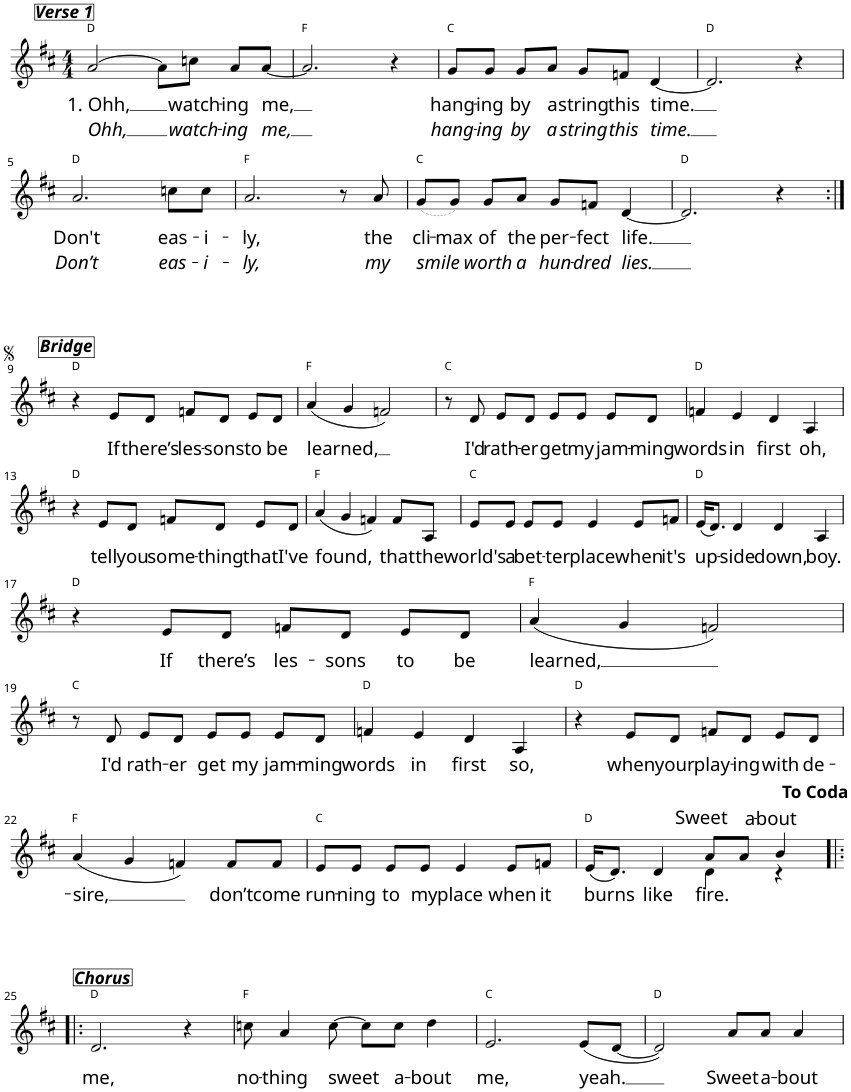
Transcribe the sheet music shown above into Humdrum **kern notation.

**kern	**text	**text	**harte
*part1	*part1	*part1	*part1
*staff1	*staff1	*staff1	*
*I"Piano	*	*	*
*I'Pno	*	*	*
*clefG2	*	*	*
*k[f#c#]	*	*	*
*M4/4	*	*	*
=1	=1	=1	=1
!LO:TX:a:Bi:t=Verse 1	!	!	!
!	!LO:LY:b	!LO:LY:b	!
[2a/	1. Ohh,	Ohh,	D:maj
8a\L]	.	.	.
!	!LO:LY:b	!LO:LY:b	!
8ccn\J	watch-	watch-	.
!	!LO:LY:b	!LO:LY:b	!
8a/L	-ing	-ing	.
!	!LO:LY:b	!LO:LY:b	!
[8a/J	me,	me,	.
=2	=2	=2	=2
2.a/]	.	.	F:maj
4r	.	.	.
=3	=3	=3	=3
!	!LO:LY:b	!LO:LY:b	!
8g/L	hang-	hang-	C:maj
!	!LO:LY:b	!LO:LY:b	!
8g/J	-ing	-ing	.
!	!LO:LY:b	!LO:LY:b	!
8g/L	by	-by	.
!	!LO:LY:b	!LO:LY:b	!
8a/J	a	a	.
!	!LO:LY:b	!LO:LY:b	!
8g/L	string	string	.
!	!LO:LY:b	!LO:LY:b	!
8fn/J	this	this	.
!	!LO:LY:b	!LO:LY:b	!
[4d/	time.	-time.	.
=4	=4	=4	=4
2.d/]	.	.	D:maj
4r	.	.	.
!!LO:LB:g=z
=5	=5	=5	=5
!	!LO:LY:b	!LO:LY:b	!
2.a/	Don't	Don’t	D:maj
!	!LO:LY:b	!LO:LY:b	!
8ccn\L	eas-	eas-	.
!	!LO:LY:b	!LO:LY:b	!
8cc\J	-i-	-i-	.
=6	=6	=6	=6
!	!LO:LY:b	!LO:LY:b	!
2.a/	-ly,	-ly,	F:maj
8r	.	.	.
!	!LO:LY:b	!LO:LY:b	!
8a/	the	my	.
=7	=7	=7	=7
!	!LO:LY:b	!LO:LY:b	!
(8g/L	cli-	smile	C:maj
!	!LO:LY:b	!	!
8g/J)	-max	.	.
!	!LO:LY:b	!LO:LY:b	!
8g/L	of	worth	.
!	!LO:LY:b	!LO:LY:b	!
8a/J	the	a	.
!	!LO:LY:b	!LO:LY:b	!
8g/L	per-	hun-	.
!	!LO:LY:b	!LO:LY:b	!
8fn/J	-fect	-dred	.
!	!LO:LY:b	!LO:LY:b	!
[4d/	life.	lies.	.
=8	=8	=8	=8
2.d/]	.	.	D:maj
4r	.	.	.
!!LO:LB:g=z
=9:|!	=9:|!	=9:|!	=9:|!
!LO:TX:a:Bi:t=Bridge	!	!	!
4r	.	.	D:maj
!	!LO:LY:b	!	!
8e/L	If	.	.
!	!LO:LY:b	!	!
8d/J	there’s	.	.
!	!LO:LY:b	!	!
8fn/L	les-	.	.
!	!LO:LY:b	!	!
8d/J	-sons	.	.
!	!LO:LY:b	!	!
8e/L	to	.	.
!	!LO:LY:b	!	!
8d/J	be	.	.
=10	=10	=10	=10
!	!LO:LY:b	!	!
(4a/	learned,	.	F:maj
4g/	.	.	.
2fn/)	.	.	.
=11	=11	=11	=11
8r	.	.	C:maj
!	!LO:LY:b	!	!
8d/	I'd	.	.
!	!LO:LY:b	!	!
8e/L	rath-	.	.
!	!LO:LY:b	!	!
8d/J	-er	.	.
!	!LO:LY:b	!	!
8e/L	get	.	.
!	!LO:LY:b	!	!
8e/J	my	.	.
!	!LO:LY:b	!	!
8e/L	jam-	.	.
!	!LO:LY:b	!	!
8d/J	-ming	.	.
=12	=12	=12	=12
!	!LO:LY:b	!	!
4fn/	-words	.	D:maj
!	!LO:LY:b	!	!
4e/	in	.	.
!	!LO:LY:b	!	!
4d/	first	.	.
!	!LO:LY:b	!	!
4A/	oh,	.	.
!!LO:LB:g=z
=13	=13	=13	=13
4r	.	.	D:maj
!	!LO:LY:b	!	!
8e/L	tell	.	.
!	!LO:LY:b	!	!
8d/J	you	.	.
!	!LO:LY:b	!	!
8fn/L	some-	.	.
!	!LO:LY:b	!	!
8d/J	-thing	.	.
!	!LO:LY:b	!	!
8e/L	-that	.	.
!	!LO:LY:b	!	!
8d/J	I've	.	.
=14	=14	=14	=14
!	!LO:LY:b	!	!
(4a/	found,	.	F:maj
4g/	.	.	.
4fn/)	.	.	.
!	!LO:LY:b	!	!
8f/L	that	.	.
!	!LO:LY:b	!	!
8A/J	the	.	.
=15	=15	=15	=15
!	!LO:LY:b	!	!
8e/L	world's	.	C:maj
!	!LO:LY:b	!	!
8e/J	a	.	.
!	!LO:LY:b	!	!
8e/L	bet-	.	.
!	!LO:LY:b	!	!
8e/J	-ter	.	.
!	!LO:LY:b	!	!
4e/	place	.	.
!	!LO:LY:b	!	!
8e/L	when	.	.
!	!LO:LY:b	!	!
8fn/J	it's	.	.
=16	=16	=16	=16
!	!LO:LY:b	!	!
(16e/KL	up-	.	D:maj
8.d/J)	.	.	.
!	!LO:LY:b	!	!
4d/	-side	.	.
!	!LO:LY:b	!	!
4d/	down,	.	.
!	!LO:LY:b	!	!
4A/	boy.	.	.
!!LO:LB:g=z
=17	=17	=17	=17
4r	.	.	D:maj
!	!LO:LY:b	!	!
8e/L	If	.	.
!	!LO:LY:b	!	!
8d/J	there’s	.	.
!	!LO:LY:b	!	!
8fn/L	les-	.	.
!	!LO:LY:b	!	!
8d/J	-sons	.	.
!	!LO:LY:b	!	!
8e/L	to	.	.
!	!LO:LY:b	!	!
8d/J	be	.	.
=18	=18	=18	=18
!	!LO:LY:b	!	!
(4a/	learned,	.	F:maj
4g/	.	.	.
2fn/)	.	.	.
!!LO:LB:g=z
=19	=19	=19	=19
8r	.	.	C:maj
!	!LO:LY:b	!	!
8d/	I'd	.	.
!	!LO:LY:b	!	!
8e/L	rath-	.	.
!	!LO:LY:b	!	!
8d/J	-er	.	.
!	!LO:LY:b	!	!
8e/L	get	.	.
!	!LO:LY:b	!	!
8e/J	my	.	.
!	!LO:LY:b	!	!
8e/L	jam-	.	.
!	!LO:LY:b	!	!
8d/J	-ming	.	.
=20	=20	=20	=20
!	!LO:LY:b	!	!
4fn/	-words	.	D:maj
!	!LO:LY:b	!	!
4e/	in	.	.
!	!LO:LY:b	!	!
4d/	first	.	.
!	!LO:LY:b	!	!
4A/	so,	.	.
=21	=21	=21	=21
4r	.	.	D:maj
!	!LO:LY:b	!	!
8e/L	when	.	.
!	!LO:LY:b	!	!
8d/J	your	.	.
!	!LO:LY:b	!	!
8fn/L	play-	.	.
!	!LO:LY:b	!	!
8d/J	-ing	.	.
!	!LO:LY:b	!	!
8e/L	with	.	.
!	!LO:LY:b	!	!
8d/J	de-	.	.
!!LO:LB:g=z
=22	=22	=22	=22
!	!LO:LY:b	!	!
(4a/	-sire,	.	F:maj
4g/	.	.	.
4fn/)	.	.	.
!	!LO:LY:b	!	!
8f/L	don’t	.	.
!	!LO:LY:b	!	!
8f/J	come	.	.
=23	=23	=23	=23
!	!LO:LY:b	!	!
8e/L	run-	.	C:maj
!	!LO:LY:b	!	!
8e/J	-ning	.	.
!	!LO:LY:b	!	!
8e/L	-to	.	.
!	!LO:LY:b	!	!
8e/J	my	.	.
!	!LO:LY:b	!	!
4e/	place	.	.
!	!LO:LY:b	!	!
8e/L	when	.	.
!	!LO:LY:b	!	!
8fn/J	it	.	.
=24	=24	=24	=24
!	!LO:LY:b	!	!
*^	*	*	*
(16e/KL	2ryy	burns	.	D:maj
8.d/J)	.	.	.	.
!	!	!LO:LY:b	!	!
4d/	.	like	.	.
!	!	!LO:LY:a	!	!
!	!	!LO:LY:b	!	!
8a/L	4d\	fire.	.	.
!	!	!LO:LY:a	!	!
8a/J	.	a-	.	.
!	!	!LO:LY:a	!	!
4b/	4r	-bout	.	.
!!LO:LB:g=z	!!
=25!|:	=25!|:	=25!|:	=25!|:	=25!|:
!LO:TX:a:Bi:t=Chorus	!	!	!	!
!	!	!LO:LY:b	!	!
*v	*v	*	*	*
2.d/	me,	.	D:maj
4r	.	.	.
=26	=26	=26	=26
!	!LO:LY:b	!	!
8ccn\	no-	.	F:maj
!	!LO:LY:b	!	!
4a/	-thing	.	.
!	!LO:LY:b	!	!
[8cc\	sweet	.	.
8cc\L]	.	.	.
!	!LO:LY:b	!	!
8cc\J	a-	.	.
!	!LO:LY:b	!	!
4dd\	-bout	.	.
=27	=27	=27	=27
!	!LO:LY:b	!	!
2.e/	me,	.	C:maj
!	!LO:LY:b	!	!
(8e/L	yeah.	.	.
[8d/J	.	.	.
=28	=28	=28	=28
2d/])	.	.	D:maj
!	!LO:LY:b	!	!
8a/L	Sweet	.	.
!	!LO:LY:b	!	!
8a/J	a-	.	.
!	!LO:LY:b	!	!
4a/	-bout	.	.
=	=	=	=
*-	*-	*-	*-
